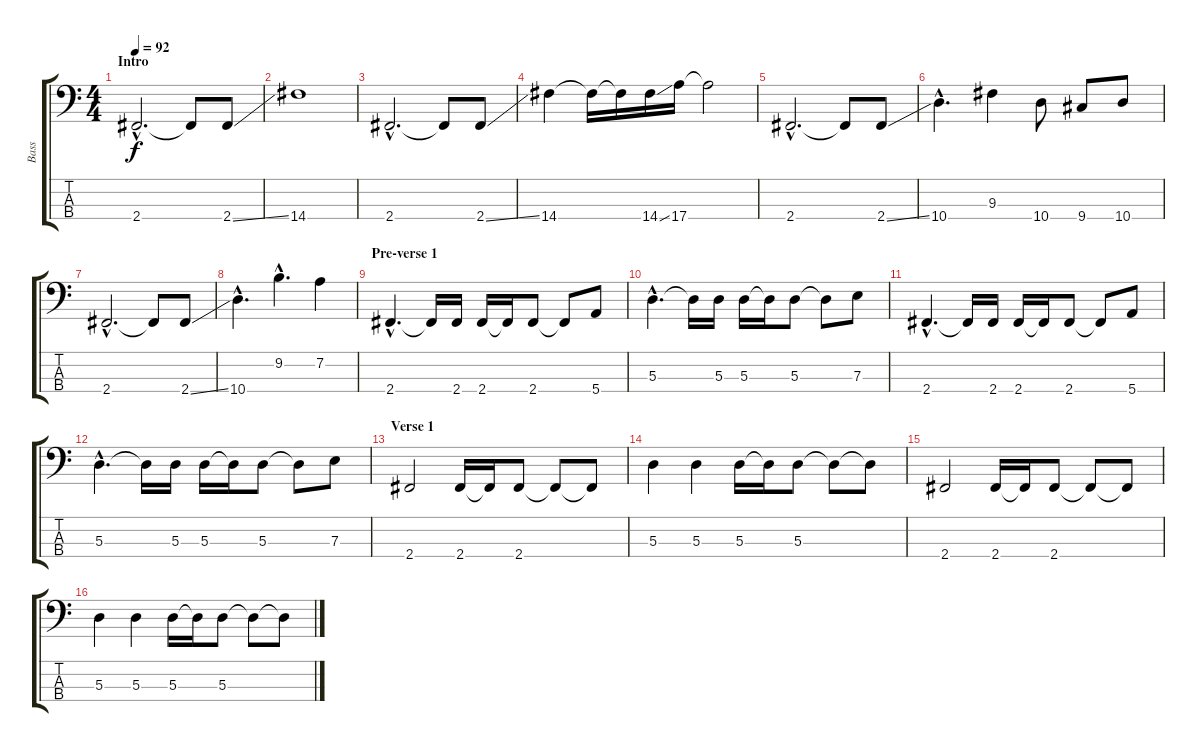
\track ("Bass" "Bass") {instrument electricbasspick}
\staff {score tabs}
\tuning (G2 D2 A1 E1) {hide}
\ts (4 4)
\section ("" "Intro")
\tempo 92
\clef f4
\ks c
2.4{hac}.2{d dy f instrument electricbasspick} 2.4{t}.8 2.4{ss}.8 |
14.4.1 |
2.4{hac}.2{d} 2.4{t}.8 2.4{ss}.8 |
14.4.4 14.4{t}.16 14.4{t}.16 14.4{ss}.16 17.4.16 17.4{t}.2 |
2.4{hac}.2{d} 2.4{t}.8 2.4{ss}.8 |
10.4{hac}.4{d} 9.3.4 10.4.8 9.4.8 10.4.8 |
2.4{hac}.2{d} 2.4{t}.8 2.4{ss}.8 |
10.4{hac}.4{d} 9.2{hac}.4{d} 7.2.4 |
\section ("" "Pre-verse 1")
2.4{hac}.4{d} 2.4{t}.16 2.4.16 2.4.16 2.4{t}.16 2.4.8 2.4{t}.8 5.4.8 |
5.3{hac}.4{d} 5.3{t}.16 5.3.16 5.3.16 5.3{t}.16 5.3.8 5.3{t}.8 7.3.8 |
2.4{hac}.4{d} 2.4{t}.16 2.4.16 2.4.16 2.4{t}.16 2.4.8 2.4{t}.8 5.4.8 |
5.3{hac}.4{d} 5.3{t}.16 5.3.16 5.3.16 5.3{t}.16 5.3.8 5.3{t}.8 7.3.8 |
\section ("" "Verse 1")
2.4.2 2.4.16 2.4{t}.16 2.4.8 2.4{t}.8 2.4{t}.8 |
5.3.4 5.3.4 5.3.16 5.3{t}.16 5.3.8 5.3{t}.8 5.3{t}.8 |
2.4.2 2.4.16 2.4{t}.16 2.4.8 2.4{t}.8 2.4{t}.8 |
5.3.4 5.3.4 5.3.16 5.3{t}.16 5.3.8 5.3{t}.8 5.3{t}.8
